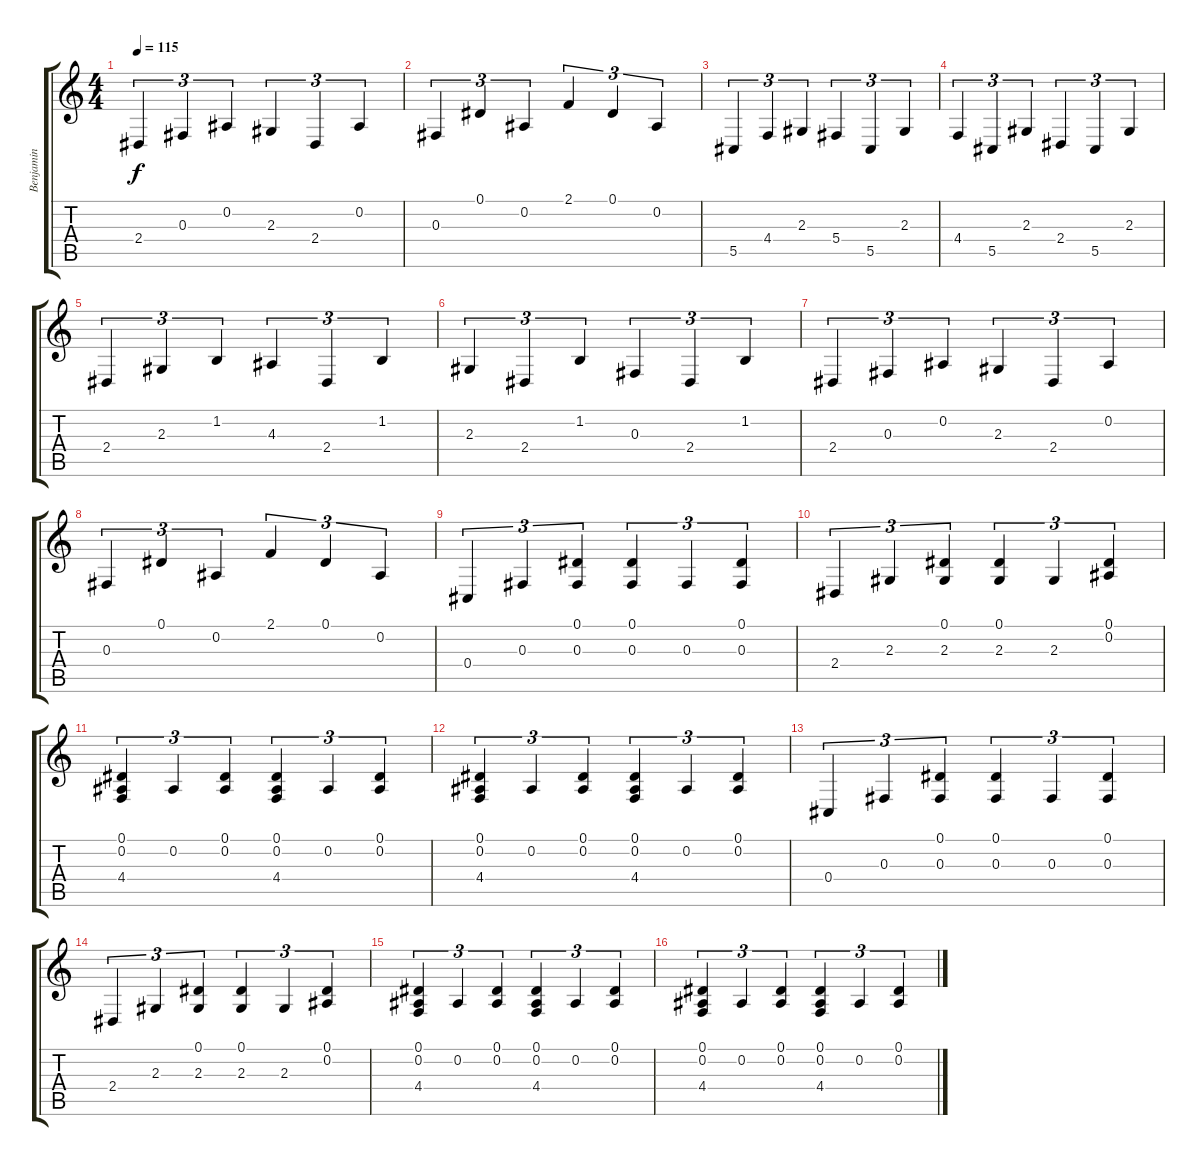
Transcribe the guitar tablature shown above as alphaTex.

\track ("Benjamin" "Benjamin") {instrument musicbox}
\staff {score tabs}
\tuning (Eb4 Bb3 Gb3 Db3 Ab2 Eb2) {hide}
\ts (4 4)
\tempo 115
\clef g2
\ks c
2.4.4{tu (3 2) dy f} 0.3.4{tu (3 2)} 0.2.4{tu (3 2)} 2.3.4{tu (3 2)} 2.4.4{tu (3 2)} 0.2.4{tu (3 2)} |
0.3.4{tu (3 2)} 0.1.4{tu (3 2)} 0.2.4{tu (3 2)} 2.1.4{tu (3 2)} 0.1.4{tu (3 2)} 0.2.4{tu (3 2)} |
5.5.4{tu (3 2)} 4.4.4{tu (3 2)} 2.3.4{tu (3 2)} 5.4.4{tu (3 2)} 5.5.4{tu (3 2)} 2.3.4{tu (3 2)} |
4.4.4{tu (3 2)} 5.5.4{tu (3 2)} 2.3.4{tu (3 2)} 2.4.4{tu (3 2)} 5.5.4{tu (3 2)} 2.3.4{tu (3 2)} |
2.4.4{tu (3 2)} 2.3.4{tu (3 2)} 1.2.4{tu (3 2)} 4.3.4{tu (3 2)} 2.4.4{tu (3 2)} 1.2.4{tu (3 2)} |
2.3.4{tu (3 2)} 2.4.4{tu (3 2)} 1.2.4{tu (3 2)} 0.3.4{tu (3 2)} 2.4.4{tu (3 2)} 1.2.4{tu (3 2)} |
2.4.4{tu (3 2)} 0.3.4{tu (3 2)} 0.2.4{tu (3 2)} 2.3.4{tu (3 2)} 2.4.4{tu (3 2)} 0.2.4{tu (3 2)} |
0.3.4{tu (3 2)} 0.1.4{tu (3 2)} 0.2.4{tu (3 2)} 2.1.4{tu (3 2)} 0.1.4{tu (3 2)} 0.2.4{tu (3 2)} |
0.4.4{tu (3 2)} 0.3.4{tu (3 2)} (0.1 0.3).4{tu (3 2)} (0.1 0.3).4{tu (3 2)} 0.3.4{tu (3 2)} (0.1 0.3).4{tu (3 2)} |
2.4.4{tu (3 2)} 2.3.4{tu (3 2)} (0.1 2.3).4{tu (3 2)} (0.1 2.3).4{tu (3 2)} 2.3.4{tu (3 2)} (0.1 0.2).4{tu (3 2)} |
(0.1 0.2 4.4).4{tu (3 2)} 0.2.4{tu (3 2)} (0.1 0.2).4{tu (3 2)} (0.1 0.2 4.4).4{tu (3 2)} 0.2.4{tu (3 2)} (0.1 0.2).4{tu (3 2)} |
(0.1 0.2 4.4).4{tu (3 2)} 0.2.4{tu (3 2)} (0.1 0.2).4{tu (3 2)} (0.1 0.2 4.4).4{tu (3 2)} 0.2.4{tu (3 2)} (0.1 0.2).4{tu (3 2)} |
0.4.4{tu (3 2)} 0.3.4{tu (3 2)} (0.1 0.3).4{tu (3 2)} (0.1 0.3).4{tu (3 2)} 0.3.4{tu (3 2)} (0.1 0.3).4{tu (3 2)} |
2.4.4{tu (3 2)} 2.3.4{tu (3 2)} (0.1 2.3).4{tu (3 2)} (0.1 2.3).4{tu (3 2)} 2.3.4{tu (3 2)} (0.1 0.2).4{tu (3 2)} |
(0.1 0.2 4.4).4{tu (3 2)} 0.2.4{tu (3 2)} (0.1 0.2).4{tu (3 2)} (0.1 0.2 4.4).4{tu (3 2)} 0.2.4{tu (3 2)} (0.1 0.2).4{tu (3 2)} |
(0.1 0.2 4.4).4{tu (3 2)} 0.2.4{tu (3 2)} (0.1 0.2).4{tu (3 2)} (0.1 0.2 4.4).4{tu (3 2)} 0.2.4{tu (3 2)} (0.1 0.2).4{tu (3 2)}
